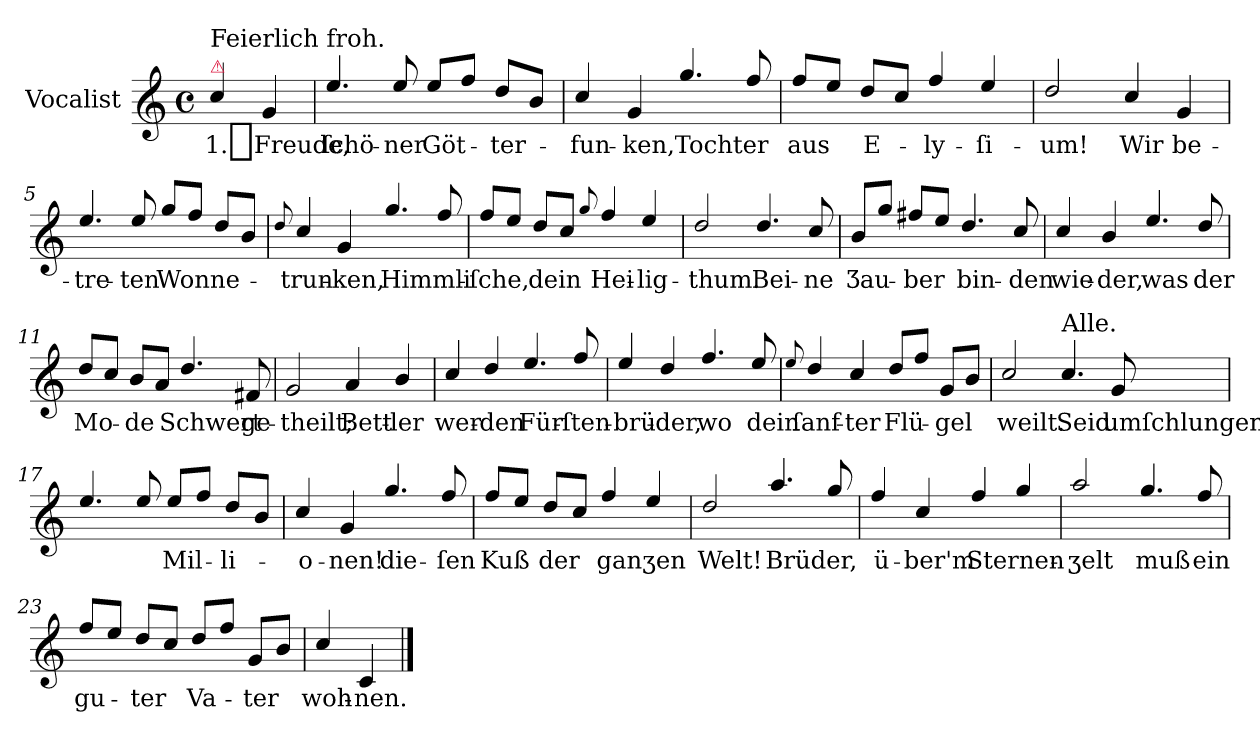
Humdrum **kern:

**kern	**text
*part1	*part1
*staff1	*staff1
*I"Vocalist	*
*clefG2	*
*k[]	*
*C:	*
*M4/4	*
*met(c)	*
=	=
!LO:TX:a:t=Feierlich froh.	!
!LO:TX:a:color=crimson:t=⚠	!
4cc/	1._Freude,
4g	.
=1	=1
4.ee/	ſchö-
8ee/	-ner
8ee/L	Göt-
8ffJ	.
8dd/L	-ter-
8bJ	.
=2	=2
4cc/	-fun-
4g	-ken,
4.gg/	Tochter
8ff/	.
=3	=3
8ff/L	aus
8eeJ	.
8dd/L	E-
8ccJ	.
4ff/	-ly-
4ee/	-ſi-
=4	=4
2dd/	-um!
4cc/	Wir
4g	be-
=5	=5
4.ee/	-tre-
8ee/	-ten
8gg/L	Wonne-
8ffJ	.
8dd/L	.
8bJ	.
=6	=6
8qqdd	.
4cc/	-trun-
4g	-ken,
4.gg/	Himmli-
8ff/	.
=7	=7
8ff/L	-ſche,
8eeJ	.
8dd/L	dein
8ccJ	.
8qqgg	.
4ff/	Hei-
4ee/	-lig-
=8	=8
2dd/	-thum.
4.dd/	Bei-
8cc/	-ne
=9	=9
8b/L	Ʒau-
8ggJ	.
8ff#X/L	-ber
8eeJ	.
4.dd/	bin-
8cc/	-den
=10	=10
4cc/	wie-
4b/	-der,
4.ee/	was
8dd/	der
=11	=11
8dd/L	Mo-
8ccJ	.
8b/L	-de
8aJ	.
4.dd/	Schwert
8f#X	ge-
=12	=12
2g	-theilt;
4a	Bett-
4b/	-ler
=13	=13
4cc/	wer-
4dd/	-den
4.ee/	Für-
8ff/	-ſten-
=14	=14
4ee/	-brü-
4dd/	-der,
4.ff/	wo
8ee/	dein
=15	=15
8qqee	.
4dd/	ſanf-
4cc/	-ter
8dd/L	Flü-
8ffJ	.
8g/L	-gel
8bJ	.
=16	=16
2cc/	weilt.
!LO:TX:a:t=Alle.	!
4.cc/	Seid
8g	umſchlungen
=17	=17
4.ee/	.
8ee/	.
8ee/L	Mil-
8ffJ	.
8dd/L	-li-
8bJ	.
=18	=18
4cc/	-o-
4g	-nen!
4.gg/	die-
8ff/	-ſen
=19	=19
8ff/L	Kuß
8eeJ	.
8dd/L	der
8ccJ	.
4ff/	ganʒen
4ee/	.
=20	=20
2dd/	Welt!
4.aa/	Brüder,
8gg/	.
=21	=21
4ff/	ü-
4cc/	-ber'm
4ff/	Sternen-
4gg/	.
=22	=22
2aa/	-ʒelt
4.gg/	muß
8ff/	ein
=23	=23
8ff/L	gu-
8eeJ	.
8dd/L	-ter
8ccJ	.
8dd/L	Va-
8ffJ	.
8g/L	-ter
8bJ	.
=24	=24
4cc/	woh-
4c	-nen.
==	==
*-	*-
